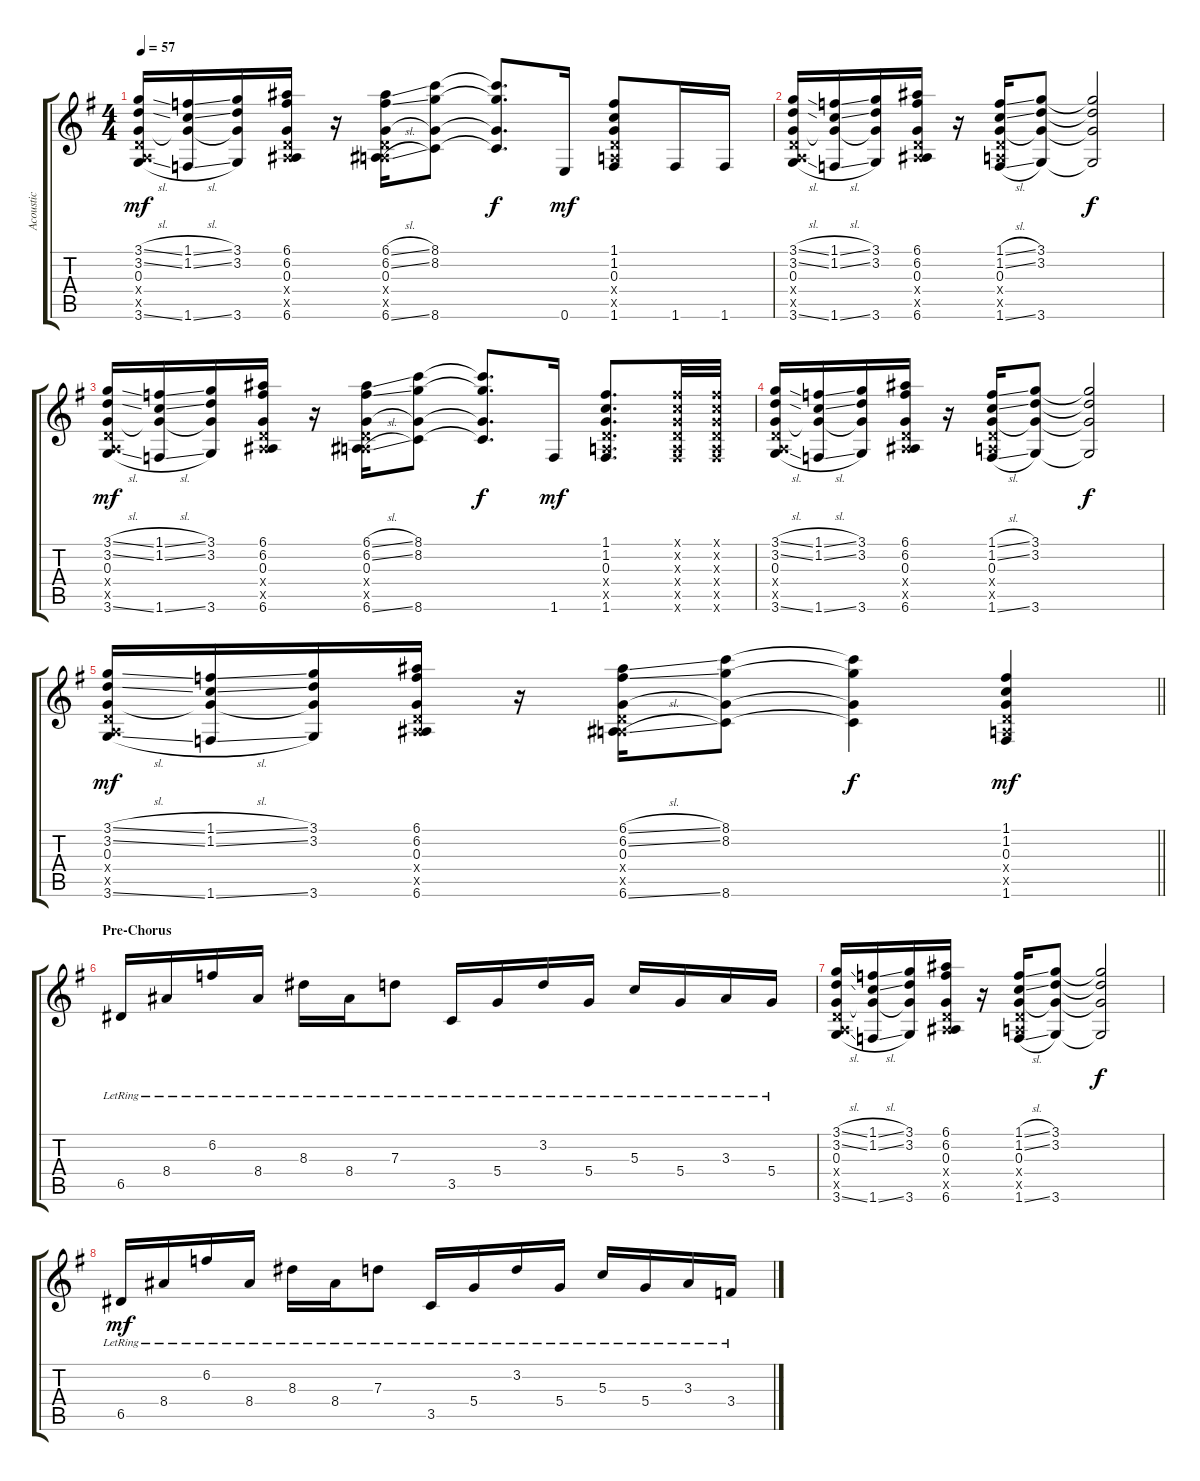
\track ("Acoustic" "Acoustic") {instrument acousticguitarsteel}
\staff {score tabs}
\tuning (E4 B3 G3 D3 A2 E2) {hide}
\ts (4 4)
\tempo 57
\clef g2
\ks g
(3.1{sl} 3.2{sl} 0.3 0.4{x} 0.5{x} 3.6{sl t}).16{dy mf} (1.1{sl} 1.2{sl} 0.3{t} 1.6{sl}).16 (3.1 3.2 0.3{t} 3.6).16 (6.1 6.2 0.3 0.4{x} 0.5{x} 6.6).16 r.16 (6.1{sl} 6.2{sl} 0.3 0.4{x} 0.5{x} 6.6{sl}).16 (8.1 8.2 0.3{t} 8.6).8 (8.1{t} 8.2{t} 0.3{t} 8.6{t}).8{d dy f} 0.6.16{dy mf} (1.1 1.2 0.3 0.4{x} 0.5{x} 1.6).8 1.6.16 1.6.16 |
(3.1{sl} 3.2{sl} 0.3 0.4{x} 0.5{x} 3.6{sl}).16 (1.1{sl} 1.2{sl} 0.3{t} 1.6{sl}).16 (3.1 3.2 0.3{t} 3.6).16 (6.1 6.2 0.3 0.4{x} 0.5{x} 6.6).16 r.16 (1.1{sl} 1.2{sl} 0.3 0.4{x} 0.5{x} 1.6{sl}).16 (3.1 3.2 0.3{t} 3.6).8 (3.1{t} 3.2{t} 0.3{t} 3.6{t}).2{dy f} |
(3.1{sl} 3.2{sl} 0.3 0.4{x} 0.5{x} 3.6{sl}).16{dy mf} (1.1{sl} 1.2{sl} 0.3{t} 1.6{sl}).16 (3.1 3.2 0.3{t} 3.6).16 (6.1 6.2 0.3 0.4{x} 0.5{x} 6.6).16 r.16 (6.1{sl} 6.2{sl} 0.3 0.4{x} 0.5{x} 6.6{sl}).16 (8.1 8.2 0.3{t} 8.6).8 (8.1{t} 8.2{t} 0.3{t} 8.6{t}).8{d dy f} 1.6.16{dy mf} (1.1 1.2 0.3 0.4{x} 0.5{x} 1.6).8{d} (1.1{x} 1.2{x} 0.3{x} 0.4{x} 0.5{x} 1.6{x}).32 (1.1{x} 1.2{x} 0.3{x} 0.4{x} 0.5{x} 1.6{x}).32 |
(3.1{sl} 3.2{sl} 0.3 0.4{x} 0.5{x} 3.6{sl}).16 (1.1{sl} 1.2{sl} 0.3{t} 1.6{sl}).16 (3.1 3.2 0.3{t} 3.6).16 (6.1 6.2 0.3 0.4{x} 0.5{x} 6.6).16 r.16 (1.1{sl} 1.2{sl} 0.3 0.4{x} 0.5{x} 1.6{sl}).16 (3.1 3.2 0.3{t} 3.6).8 (3.1{t} 3.2{t} 0.3{t} 3.6{t}).2{dy f} |
\barLineRight lightlight
(3.1{sl} 3.2{sl} 0.3 0.4{x} 0.5{x} 3.6{sl}).16{dy mf} (1.1{sl} 1.2{sl} 0.3{t} 1.6{sl}).16 (3.1 3.2 0.3{t} 3.6).16 (6.1 6.2 0.3 0.4{x} 0.5{x} 6.6).16 r.16 (6.1{sl} 6.2{sl} 0.3 0.4{x} 0.5{x} 6.6{sl}).16 (8.1 8.2 0.3{t} 8.6).8 (8.1{t} 8.2{t} 0.3{t} 8.6{t}).4{dy f} (1.1 1.2 0.3 0.4{x} 0.5{x} 1.6).4{dy mf} |
\section ("" "Pre-Chorus")
6.5{lr}.16 8.4{lr}.16 6.2{lr}.16 8.4{lr}.16 8.3{lr}.16 8.4{lr}.16 7.3{lr}.8 3.5{lr}.16 5.4{lr}.16 3.2{lr}.16 5.4{lr}.16 5.3{lr}.16 5.4{lr}.16 3.3{lr}.16 5.4{lr}.16 |
(3.1{sl} 3.2{sl} 0.3 0.4{x} 0.5{x} 3.6{sl}).16 (1.1{sl} 1.2{sl} 0.3{t} 1.6{sl}).16 (3.1 3.2 0.3{t} 3.6).16 (6.1 6.2 0.3 0.4{x} 0.5{x} 6.6).16 r.16 (1.1{sl} 1.2{sl} 0.3 0.4{x} 0.5{x} 1.6{sl}).16 (3.1 3.2 0.3{t} 3.6).8 (3.1{t} 3.2{t} 0.3{t} 3.6{t}).2{dy f} |
6.5{lr}.16{dy mf} 8.4{lr}.16 6.2{lr}.16 8.4{lr}.16 8.3{lr}.16 8.4{lr}.16 7.3{lr}.8 3.5{lr}.16 5.4{lr}.16 3.2{lr}.16 5.4{lr}.16 5.3{lr}.16 5.4{lr}.16 3.3{lr}.16 3.4{lr}.16
